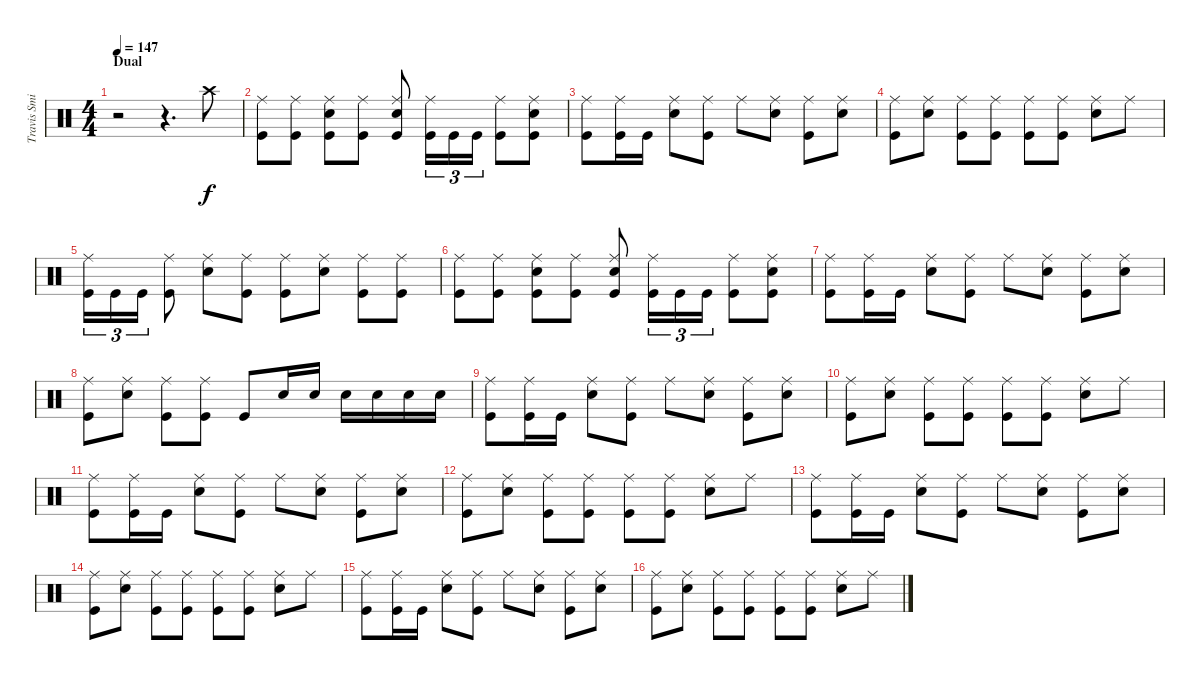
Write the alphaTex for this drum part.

\track ("Travis Smith" "Travis Smi") {instrument percussion}
\staff {score}
\articulation defaults
\ts (4 4)
\section ("" "Dual")
\tempo 147
\clef neutral
\ks c
r.2{dy f} r.4{d} "Crash high (hit)".8 |
("Kick (hit)" "Ride (middle)").8 ("Kick (hit)" "Ride (middle)").8 ("Kick (hit)" "Snare (hit) 2" "Ride (middle)").8 ("Kick (hit)" "Ride (middle)").8 ("Kick (hit)" "Snare (hit) 2" "Ride (middle)").8 ("Kick (hit)" "Ride (middle)").16{tu (3 2)} "Kick (hit)".16{tu (3 2)} "Kick (hit)".16{tu (3 2)} ("Kick (hit)" "Ride (middle)").8 ("Kick (hit)" "Ride (middle)" "Snare (hit) 2").8 |
("Kick (hit)" "Ride (middle)").8 ("Kick (hit)" "Ride (middle)").16 "Kick (hit)".16 ("Snare (hit) 2" "Ride (middle)").8 ("Kick (hit)" "Ride (middle)").8 "Ride (middle)".8 ("Snare (hit) 2" "Ride (middle)").8 ("Kick (hit)" "Ride (middle)").8 ("Snare (hit) 2" "Ride (middle)").8 |
("Kick (hit)" "Ride (middle)").8 ("Snare (hit) 2" "Ride (middle)").8 ("Kick (hit)" "Ride (middle)").8 ("Kick (hit)" "Ride (middle)").8 ("Kick (hit)" "Ride (middle)").8 ("Kick (hit)" "Ride (middle)").8 ("Snare (hit) 2" "Ride (middle)").8 "Ride (middle)".8 |
("Kick (hit)" "Ride (middle)").16{tu (3 2)} "Kick (hit)".16{tu (3 2)} "Kick (hit)".16{tu (3 2)} ("Kick (hit)" "Ride (middle)").8 ("Snare (hit) 2" "Ride (middle)").8 ("Kick (hit)" "Ride (middle)").8 ("Kick (hit)" "Ride (middle)").8 ("Snare (hit) 2" "Ride (middle)").8 ("Kick (hit)" "Ride (middle)").8 ("Kick (hit)" "Ride (middle)").8 |
("Kick (hit)" "Ride (middle)").8 ("Kick (hit)" "Ride (middle)").8 ("Kick (hit)" "Snare (hit) 2" "Ride (middle)").8 ("Kick (hit)" "Ride (middle)").8 ("Kick (hit)" "Snare (hit) 2" "Ride (middle)").8 ("Kick (hit)" "Ride (middle)").16{tu (3 2)} "Kick (hit)".16{tu (3 2)} "Kick (hit)".16{tu (3 2)} ("Kick (hit)" "Ride (middle)").8 ("Kick (hit)" "Ride (middle)" "Snare (hit) 2").8 |
("Kick (hit)" "Ride (middle)").8 ("Kick (hit)" "Ride (middle)").16 "Kick (hit)".16 ("Snare (hit) 2" "Ride (middle)").8 ("Kick (hit)" "Ride (middle)").8 "Ride (middle)".8 ("Snare (hit) 2" "Ride (middle)").8 ("Kick (hit)" "Ride (middle)").8 ("Snare (hit) 2" "Ride (middle)").8 |
("Kick (hit)" "Ride (middle)").8 ("Snare (hit) 2" "Ride (middle)").8 ("Kick (hit)" "Ride (middle)").8 ("Kick (hit)" "Ride (middle)").8 "Kick (hit)".8 "Snare (hit) 2".16 "Snare (hit) 2".16 "Snare (hit) 2".16 "Snare (hit) 2".16 "Snare (hit) 2".16 "Snare (hit) 2".16 |
("Kick (hit)" "Ride (middle)").8 ("Kick (hit)" "Ride (middle)").16 "Kick (hit)".16 ("Snare (hit) 2" "Ride (middle)").8 ("Kick (hit)" "Ride (middle)").8 "Ride (middle)".8 ("Snare (hit) 2" "Ride (middle)").8 ("Kick (hit)" "Ride (middle)").8 ("Snare (hit) 2" "Ride (middle)").8 |
("Kick (hit)" "Ride (middle)").8 ("Snare (hit) 2" "Ride (middle)").8 ("Kick (hit)" "Ride (middle)").8 ("Kick (hit)" "Ride (middle)").8 ("Kick (hit)" "Ride (middle)").8 ("Kick (hit)" "Ride (middle)").8 ("Snare (hit) 2" "Ride (middle)").8 "Ride (middle)".8 |
("Kick (hit)" "Ride (middle)").8 ("Kick (hit)" "Ride (middle)").16 "Kick (hit)".16 ("Snare (hit) 2" "Ride (middle)").8 ("Kick (hit)" "Ride (middle)").8 "Ride (middle)".8 ("Snare (hit) 2" "Ride (middle)").8 ("Kick (hit)" "Ride (middle)").8 ("Snare (hit) 2" "Ride (middle)").8 |
("Kick (hit)" "Ride (middle)").8 ("Snare (hit) 2" "Ride (middle)").8 ("Kick (hit)" "Ride (middle)").8 ("Kick (hit)" "Ride (middle)").8 ("Kick (hit)" "Ride (middle)").8 ("Kick (hit)" "Ride (middle)").8 ("Snare (hit) 2" "Ride (middle)").8 "Ride (middle)".8 |
("Kick (hit)" "Ride (middle)").8 ("Kick (hit)" "Ride (middle)").16 "Kick (hit)".16 ("Snare (hit) 2" "Ride (middle)").8 ("Kick (hit)" "Ride (middle)").8 "Ride (middle)".8 ("Snare (hit) 2" "Ride (middle)").8 ("Kick (hit)" "Ride (middle)").8 ("Snare (hit) 2" "Ride (middle)").8 |
("Kick (hit)" "Ride (middle)").8 ("Snare (hit) 2" "Ride (middle)").8 ("Kick (hit)" "Ride (middle)").8 ("Kick (hit)" "Ride (middle)").8 ("Kick (hit)" "Ride (middle)").8 ("Kick (hit)" "Ride (middle)").8 ("Snare (hit) 2" "Ride (middle)").8 "Ride (middle)".8 |
("Kick (hit)" "Ride (middle)").8 ("Kick (hit)" "Ride (middle)").16 "Kick (hit)".16 ("Snare (hit) 2" "Ride (middle)").8 ("Kick (hit)" "Ride (middle)").8 "Ride (middle)".8 ("Snare (hit) 2" "Ride (middle)").8 ("Kick (hit)" "Ride (middle)").8 ("Snare (hit) 2" "Ride (middle)").8 |
("Kick (hit)" "Ride (middle)").8 ("Snare (hit) 2" "Ride (middle)").8 ("Kick (hit)" "Ride (middle)").8 ("Kick (hit)" "Ride (middle)").8 ("Kick (hit)" "Ride (middle)").8 ("Kick (hit)" "Ride (middle)").8 ("Snare (hit) 2" "Ride (middle)").8 "Ride (middle)".8
